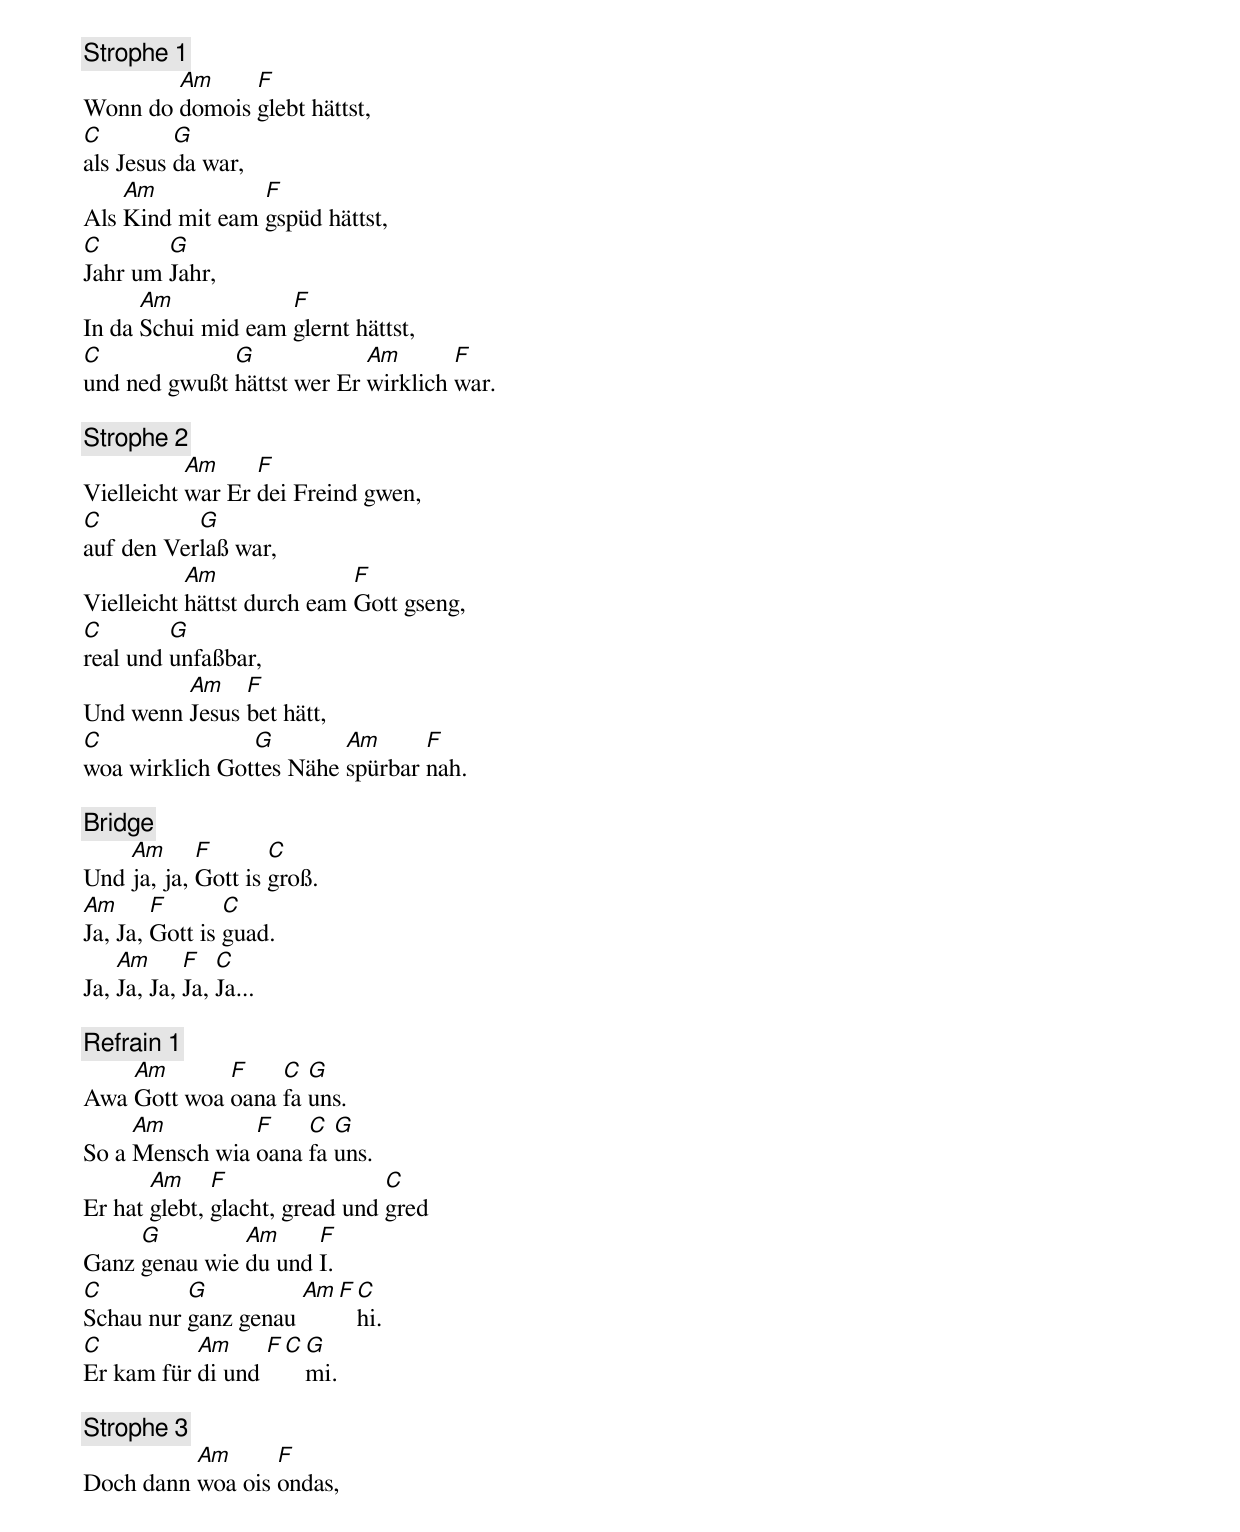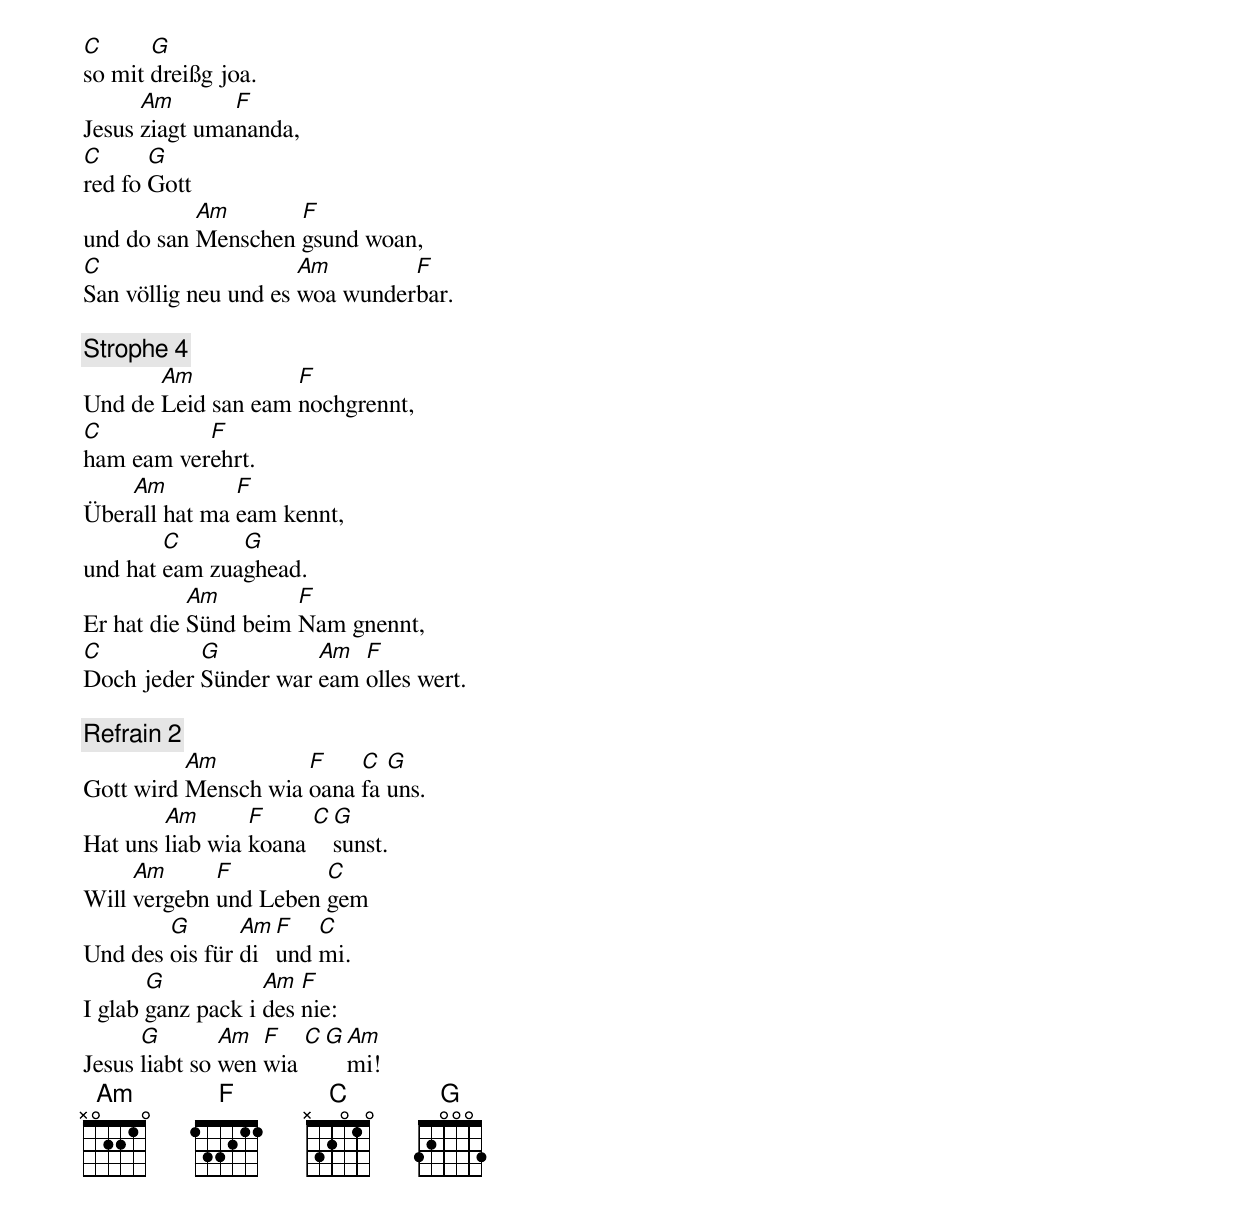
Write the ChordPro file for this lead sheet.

{comment: Strophe 1}
Wonn do [Am]domois [F]glebt hättst,
[C]als Jesus [G]da war,
Als [Am]Kind mit eam [F]gspüd hättst,
[C]Jahr um [G]Jahr,
In da [Am]Schui mid eam [F]glernt hättst,
[C]und ned gwußt [G]hättst wer Er [Am]wirklich [F]war.

{comment: Strophe 2}
Vielleicht [Am]war Er [F]dei Freind gwen,
[C]auf den Ver[G]laß war,
Vielleicht [Am]hättst durch eam [F]Gott gseng,
[C]real und [G]unfaßbar,
Und wenn [Am]Jesus [F]bet hätt,
[C]woa wirklich Got[G]tes Nähe [Am]spürbar [F]nah.

{comment: Bridge}
Und [Am]ja, ja, [F]Gott is [C]groß.
[Am]Ja, Ja, [F]Gott is [C]guad.
Ja, [Am]Ja, Ja, [F]Ja, [C]Ja...

{comment: Refrain 1}
Awa [Am]Gott woa [F]oana [C]fa [G]uns.
So a [Am]Mensch wia [F]oana [C]fa [G]uns.
Er hat [Am]glebt, [F]glacht, gread und [C]gred
Ganz [G]genau wie [Am]du und [F]I.
[C]Schau nur [G]ganz genau [Am][F][C]hi.
[C]Er kam für [Am]di und [F][C][G]mi.

{comment: Strophe 3}
Doch dann [Am]woa ois [F]ondas,
[C]so mit [G]dreißg joa.
Jesus [Am]ziagt uma[F]nanda,
[C]red fo [G]Gott
und do san [Am]Menschen [F]gsund woan,
[C]San völlig neu und es [Am]woa wunder[F]bar.

{comment: Strophe 4}
Und de [Am]Leid san eam [F]nochgrennt,
[C]ham eam ver[F]ehrt.
Über[Am]all hat ma [F]eam kennt,
und hat [C]eam zua[G]ghead.
Er hat die [Am]Sünd beim [F]Nam gnennt,
[C]Doch jeder [G]Sünder war [Am]eam [F]olles wert.

{comment: Refrain 2}
Gott wird [Am]Mensch wia [F]oana [C]fa [G]uns.
Hat uns [Am]liab wia [F]koana [C][G]sunst.
Will [Am]vergebn [F]und Leben [C]gem
Und des [G]ois für [Am]di [F]und [C]mi.
I glab [G]ganz pack i [Am]des [F]nie:
Jesus [G]liabt so [Am]wen [F]wia [C][G][Am]mi!
